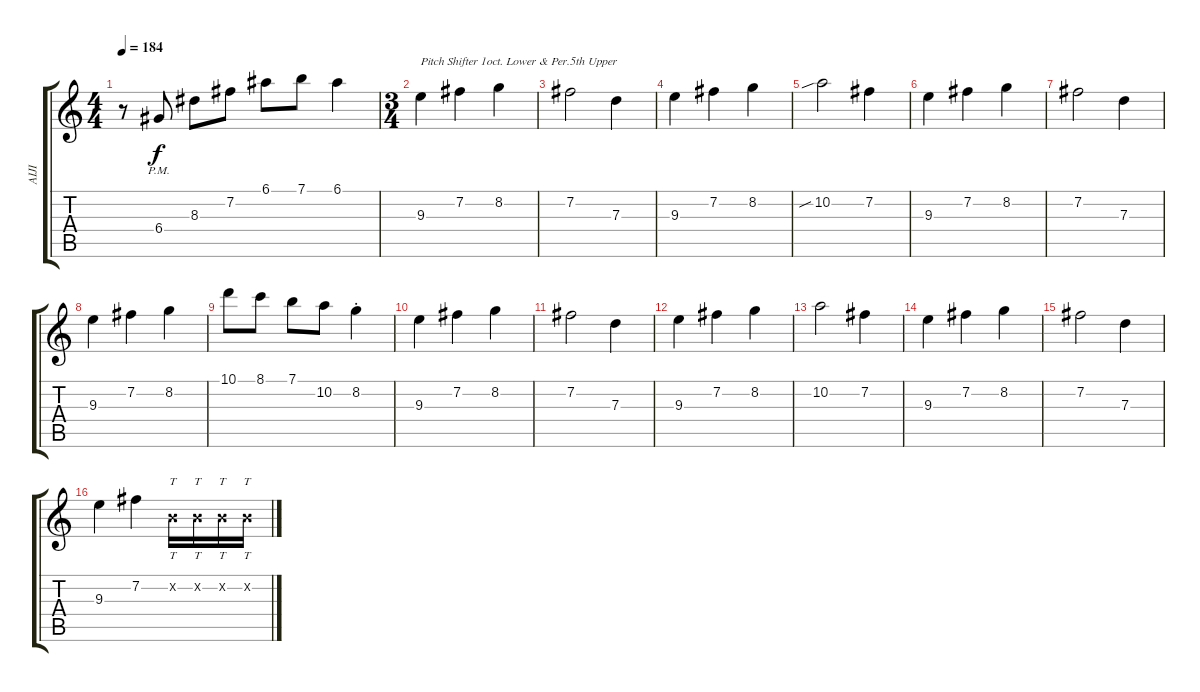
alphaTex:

\track ("AIJI" "AIJI") {instrument distortionguitar}
\staff {score tabs}
\tuning (E4 B3 G3 D3 A2 E2) {hide}
\ts (4 4)
\tempo 184
\clef g2
\ks c
r.8{dy f} 6.4{pm}.8 8.3.8 7.2.8 6.1.8 7.1.8 6.1.4 |
\ts (3 4)
9.3.4{txt "Pitch Shifter 1oct. Lower & Per.5th Upper"} 7.2.4 8.2.4 |
7.2.2 7.3.4 |
9.3.4 7.2.4 8.2.4 |
10.2{sib}.2 7.2.4 |
9.3.4 7.2.4 8.2.4 |
7.2.2 7.3.4 |
9.3.4 7.2.4 8.2.4 |
10.1.8 8.1.8 7.1.8 10.2.8 8.2{st}.4 |
9.3.4 7.2.4 8.2.4 |
7.2.2 7.3.4 |
9.3.4 7.2.4 8.2.4 |
10.2.2 7.2.4 |
9.3.4 7.2.4 8.2.4 |
7.2.2 7.3.4 |
9.3.4 7.2.4 0.2{x}.16{tt} 0.2{x}.16{tt} 0.2{x}.16{tt} 0.2{x}.16{tt}
